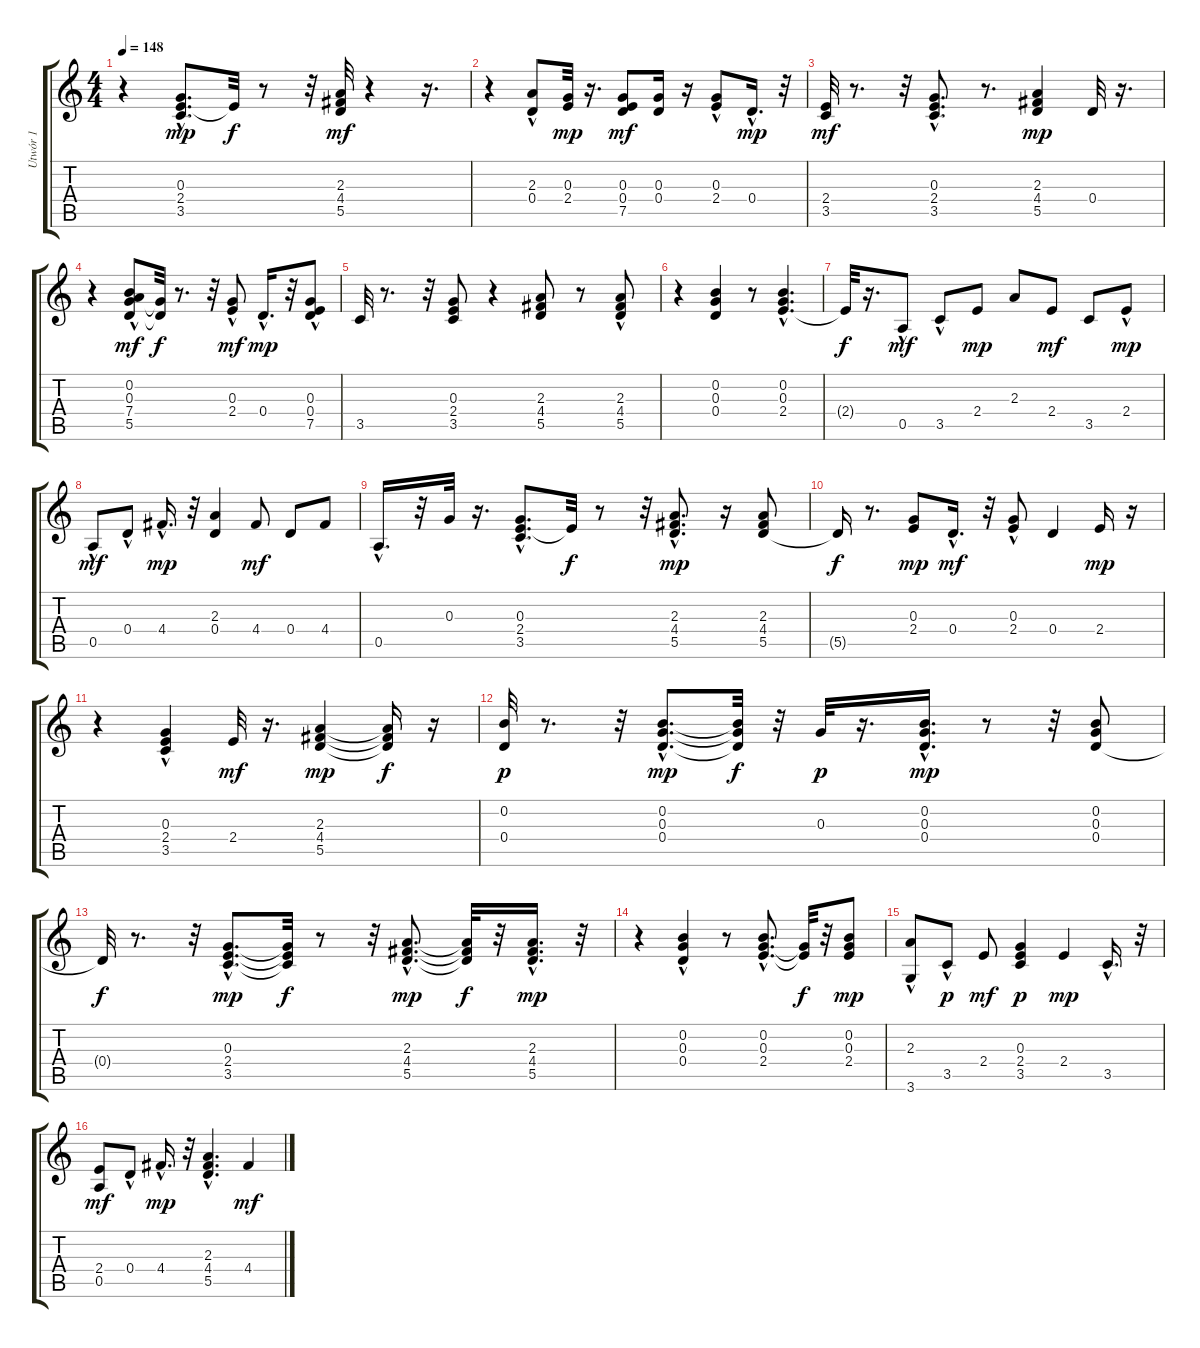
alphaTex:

\track ("Utwór 1" "Utwór 1") {instrument overdrivenguitar}
\staff {score tabs}
\tuning (E4 B3 G3 D3 A2 E2) {hide}
\ts (4 4)
\tempo 148
\clef g2
\ks c
r.4{dy mf} (0.3 2.4{hac} 3.5).8{d dy mp} 2.4{t}.32{dy f} r.8 r.32 (2.3 4.4 5.5).32{dy mf} r.4 r.16{d} |
r.4 (2.3{hac} 0.4).8 (0.3 2.4).32{dy mp} r.16{d} (0.3 0.4 7.5).8{dy mf} (0.3 0.4).16 r.16 (0.3{hac} 2.4).8 0.4{hac}.16{d dy mp} r.32 |
(2.4 3.5).32{dy mf} r.8{d} r.32 (0.3 2.4{hac} 3.5).8{d} r.8{d} (2.3 4.4 5.5).4{dy mp} 0.4.32 r.16{d} |
r.4 (0.2{hac} 0.3 7.4 5.5).8{dy mf} (0.3{t} 5.5{t}).32{dy f} r.8{d} r.32 (0.3{hac} 2.4).8{dy mf} 0.4{hac}.16{d dy mp} r.32 (0.3 0.4{hac} 7.5).8 |
3.5.32 r.8{d} r.32 (0.3 2.4 3.5).8 r.4 (2.3 4.4 5.5).8 r.8 (2.3{hac} 4.4 5.5).8 |
r.4 (0.2 0.3 0.4).4 r.8 (0.2{hac} 0.3{hac} 2.4{hac}).4{d} |
2.4{t}.32{dy f} r.16{d} 0.5{hac}.8{dy mf} 3.5{hac}.8 2.4.8{dy mp} 2.3.8 2.4.8{dy mf} 3.5.8 2.4{hac}.8{dy mp} |
0.5{hac}.8{dy mf} 0.4{hac}.8 4.4{hac}.16{d dy mp} r.32 (2.3 0.4).4 4.4.8{dy mf} 0.4.8 4.4.8 |
0.5{hac}.16{d} r.32 0.3.32 r.16{d} (0.3{hac} 2.4{hac} 3.5{hac}).8{d} 2.4{t}.32{dy f} r.8 r.32 (2.3 4.4 5.5{hac}).8{d dy mp} r.16 (2.3 4.4 5.5).8 |
5.5{t}.16{dy f} r.8{d} (0.3 2.4).8{dy mp} 0.4{hac}.16{d dy mf} r.32 (0.3{hac} 2.4).8 0.4.4 2.4.16{dy mp} r.16 |
r.4 (0.3{hac} 2.4 3.5{hac}).4 2.4.32{dy mf} r.16{d} (2.3 4.4 5.5).4{dy mp} (2.3{t} 4.4{t} 5.5{t}).16{dy f} r.16 |
(0.2 0.4).32{dy p} r.8{d} r.32 (0.2{hac} 0.3{hac} 0.4{hac}).8{d dy mp} (0.2{t} 0.3{t} 0.4{t}).32{dy f} r.32 0.3.32{dy p} r.16{d} (0.2{hac} 0.3{hac} 0.4{hac}).16{d dy mp} r.8 r.32 (0.2 0.3 0.4).8 |
0.4{t}.32{dy f} r.8{d} r.32 (0.3{hac} 2.4{hac} 3.5{hac}).8{d dy mp} (0.3{t} 2.4{t} 3.5{t}).32{dy f} r.8 r.32 (2.3{hac} 4.4{hac} 5.5{hac}).8{d dy mp} (2.3{t} 4.4{t} 5.5{t}).32{dy f} r.32 (2.3{hac} 4.4{hac} 5.5{hac}).16{d dy mp} r.32 |
r.4 (0.2 0.3 0.4{hac}).4 r.8 (0.2{hac} 0.3{hac} 2.4{hac}).8{d} (0.3{t} 2.4{t}).32{dy f} r.32 (0.2 0.3 2.4).8{dy mp} |
(2.3 3.6{hac}).8 3.5{hac}.8{dy p} 2.4.8{dy mf} (0.3 2.4 3.5).4{dy p} 2.4.4{dy mp} 3.5{hac}.16{d} r.32 |
(2.4 0.5).8{dy mf} 0.4{hac}.8 4.4{hac}.16{d dy mp} r.32 (2.3 4.4 5.5{hac}).4{d} 4.4.4{dy mf}
